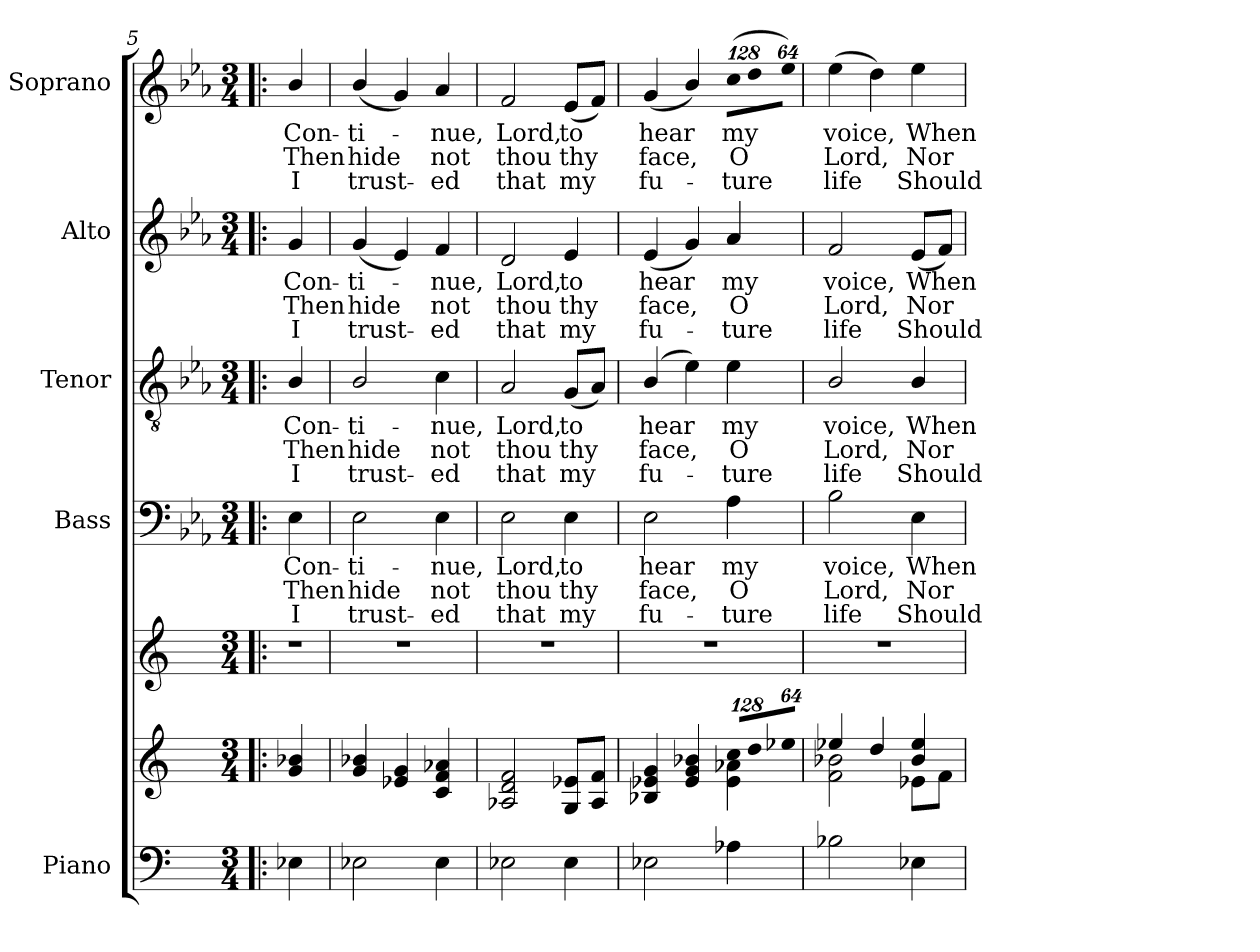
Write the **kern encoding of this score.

**kern	**kern	**kern	**kern	**text	**text	**text	**kern	**text	**text	**text	**kern	**text	**text	**text	**kern	**text	**text	**text
*part5	*part5	*part5	*part4	*part4	*part4	*part4	*part3	*part3	*part3	*part3	*part2	*part2	*part2	*part2	*part1	*part1	*part1	*part1
*staff7	*staff6	*staff5	*staff4	*staff4	*staff4	*staff4	*staff3	*staff3	*staff3	*staff3	*staff2	*staff2	*staff2	*staff2	*staff1	*staff1	*staff1	*staff1
*I"Piano	*	*	*I"Bass	*	*	*	*I"Tenor	*	*	*	*I"Alto	*	*	*	*I"Soprano	*	*	*
*I'Pno.	*	*	*I'B.	*	*	*	*I'T.	*	*	*	*I'A.	*	*	*	*I'S.	*	*	*
*clefF4	*clefG2	*clefG2	*clefF4	*	*	*	*clefGv2	*	*	*	*clefG2	*	*	*	*clefG2	*	*	*
*	*	*	*	*	*	*	*ITrd7c12	*	*	*	*	*	*	*	*	*	*	*
*k[]	*k[]	*k[]	*k[b-e-a-]	*	*	*	*k[b-e-a-]	*	*	*	*k[b-e-a-]	*	*	*	*k[b-e-a-]	*	*	*
*C:	*C:	*C:	*E-:	*	*	*	*E-:	*	*	*	*E-:	*	*	*	*E-:	*	*	*
*M3/4	*M3/4	*M3/4	*M3/4	*	*	*	*M3/4	*	*	*	*M3/4	*	*	*	*M3/4	*	*	*
=5!|:	=5!|:	=5!|:	=5!|:	=5!|:	=5!|:	=5!|:	=5!|:	=5!|:	=5!|:	=5!|:	=5!|:	=5!|:	=5!|:	=5!|:	=5!|:	=5!|:	=5!|:	=5!|:
!	!	!LO:N:vis=1	!	!	!	!	!	!	!	!	!	!	!	!	!	!	!	!
!	!	!	!	!LO:LY:b:color=#000000	!LO:LY:b:color=#000000	!LO:LY:b:color=#000000	!	!	!	!	!	!	!	!	!	!	!	!
!	!	!	!	!	!	!	!	!LO:LY:b:color=#000000	!LO:LY:b:color=#000000	!LO:LY:b:color=#000000	!	!	!	!	!	!	!	!
!	!	!	!	!	!	!	!	!	!	!	!	!LO:LY:b:color=#000000	!LO:LY:b:color=#000000	!LO:LY:b:color=#000000	!	!	!	!
!	!	!	!	!	!	!	!	!	!	!	!	!	!	!	!	!LO:LY:b:color=#000000	!LO:LY:b:color=#000000	!LO:LY:b:color=#000000
4E-i\	4gi/ 4b-i	4r	4E-i\	Con-	Then	I	4BB-i/	Con-	Then	I	4gi/	Con-	Then	I	4b-i/	Con-	Then	I
=6	=6	=6	=6	=6	=6	=6	=6	=6	=6	=6	=6	=6	=6	=6	=6	=6	=6	=6
!	!	!LO:N:vis=1	!	!	!	!	!	!	!	!	!	!	!	!	!	!	!	!
!	!	!	!	!LO:LY:b:color=#000000	!LO:LY:b:color=#000000	!LO:LY:b:color=#000000	!	!	!	!	!	!	!	!	!	!	!	!
!	!	!	!	!	!	!	!	!LO:LY:b:color=#000000	!LO:LY:b:color=#000000	!LO:LY:b:color=#000000	!	!	!	!	!	!	!	!
!	!	!	!	!	!	!	!	!	!	!	!	!LO:LY:b:color=#000000	!LO:LY:b:color=#000000	!LO:LY:b:color=#000000	!	!	!	!
!	!	!	!	!	!	!	!	!	!	!	!	!	!	!	!	!LO:LY:b:color=#000000	!LO:LY:b:color=#000000	!LO:LY:b:color=#000000
2E-i\	4gi/ 4b-i	2.r	2E-i\	-ti-	hide	trust-	2BB-i/	-ti-	hide	trust-	(4gi/	-ti-	hide	trust-	(4b-i/	-ti-	hide	trust-
.	4e-i/ 4gi	.	.	.	.	.	.	.	.	.	4e-i/)	.	.	.	4gi/)	.	.	.
!	!	!	!	!LO:LY:b:color=#000000	!LO:LY:b:color=#000000	!LO:LY:b:color=#000000	!	!	!	!	!	!	!	!	!	!	!	!
!	!	!	!	!	!	!	!	!LO:LY:b:color=#000000	!LO:LY:b:color=#000000	!LO:LY:b:color=#000000	!	!	!	!	!	!	!	!
!	!	!	!	!	!	!	!	!	!	!	!	!LO:LY:b:color=#000000	!LO:LY:b:color=#000000	!LO:LY:b:color=#000000	!	!	!	!
!	!	!	!	!	!	!	!	!	!	!	!	!	!	!	!	!LO:LY:b:color=#000000	!LO:LY:b:color=#000000	!LO:LY:b:color=#000000
4E-i\	4ci/ 4fi 4a-i	.	4E-i\	-nue,	not	-ed	4Ci\	-nue,	not	-ed	4fi/	-nue,	not	-ed	4a-i/	-nue,	not	-ed
=7	=7	=7	=7	=7	=7	=7	=7	=7	=7	=7	=7	=7	=7	=7	=7	=7	=7	=7
!	!	!LO:N:vis=1	!	!	!	!	!	!	!	!	!	!	!	!	!	!	!	!
!	!	!	!	!LO:LY:b:color=#000000	!LO:LY:b:color=#000000	!LO:LY:b:color=#000000	!	!	!	!	!	!	!	!	!	!	!	!
!	!	!	!	!	!	!	!	!LO:LY:b:color=#000000	!LO:LY:b:color=#000000	!LO:LY:b:color=#000000	!	!	!	!	!	!	!	!
!	!	!	!	!	!	!	!	!	!	!	!	!LO:LY:b:color=#000000	!LO:LY:b:color=#000000	!LO:LY:b:color=#000000	!	!	!	!
!	!	!	!	!	!	!	!	!	!	!	!	!	!	!	!	!LO:LY:b:color=#000000	!LO:LY:b:color=#000000	!LO:LY:b:color=#000000
2E-i\	2A-i/ 2di 2fi	2.r	2E-i\	Lord,	thou	that	2AA-i/	Lord,	thou	that	2di/	Lord,	thou	that	2fi/	Lord,	thou	that
!	!	!	!	!LO:LY:b:color=#000000	!LO:LY:b:color=#000000	!LO:LY:b:color=#000000	!	!	!	!	!	!	!	!	!	!	!	!
!	!	!	!	!	!	!	!	!LO:LY:b:color=#000000	!LO:LY:b:color=#000000	!LO:LY:b:color=#000000	!	!	!	!	!	!	!	!
!	!	!	!	!	!	!	!	!	!	!	!	!LO:LY:b:color=#000000	!LO:LY:b:color=#000000	!LO:LY:b:color=#000000	!	!	!	!
!	!	!	!	!	!	!	!	!	!	!	!	!	!	!	!	!LO:LY:b:color=#000000	!LO:LY:b:color=#000000	!LO:LY:b:color=#000000
4E-i\	8Gi/ 8e-i/L	.	4E-i\	to	thy	my	(8GGi/L	to	thy	my	4e-i/	to	thy	my	(8e-i/L	to	thy	my
.	8A-i/ 8fi/J	.	.	.	.	.	8AA-i/J)	.	.	.	.	.	.	.	8fi/J)	.	.	.
=8	=8	=8	=8	=8	=8	=8	=8	=8	=8	=8	=8	=8	=8	=8	=8	=8	=8	=8
*	*^	*	*	*	*	*	*	*	*	*	*	*	*	*	*	*	*	*
!	!	!	!LO:N:vis=1	!	!	!	!	!	!	!	!	!	!	!	!	!	!	!	!
!	!	!	!	!	!LO:LY:b:color=#000000	!LO:LY:b:color=#000000	!LO:LY:b:color=#000000	!	!	!	!	!	!	!	!	!	!	!	!
!	!	!	!	!	!	!	!	!	!LO:LY:b:color=#000000	!LO:LY:b:color=#000000	!LO:LY:b:color=#000000	!	!	!	!	!	!	!	!
!	!	!	!	!	!	!	!	!	!	!	!	!	!LO:LY:b:color=#000000	!LO:LY:b:color=#000000	!LO:LY:b:color=#000000	!	!	!	!
!	!	!	!	!	!	!	!	!	!	!	!	!	!	!	!	!	!LO:LY:b:color=#000000	!LO:LY:b:color=#000000	!LO:LY:b:color=#000000
2E-i\	4B-i/ 4e-i 4gi	2ryy	2.r	2E-i\	hear	face,	fu-	(4BB-i/	hear	face,	fu-	(4e-i/	hear	face,	fu-	(4gi/	hear	face,	fu-
.	4e-i/ 4gi 4b-i	.	.	.	.	.	.	4E-i\)	.	.	.	4gi/)	.	.	.	4b-i/)	.	.	.
*	*Xbrackettup	*	*	*	*	*	*	*	*	*	*	*	*	*	*	*	*	*	*
!	!LO:N:vis=8	!	!	!	!	!	!	!	!	!	!	!	!	!	!	!	!	!	!
!	!	!	!	!	!LO:LY:b:color=#000000	!LO:LY:b:color=#000000	!LO:LY:b:color=#000000	!	!	!	!	!	!	!	!	!	!	!	!
!	!	!	!	!	!	!	!	!	!LO:LY:b:color=#000000	!LO:LY:b:color=#000000	!LO:LY:b:color=#000000	!	!	!	!	!	!	!	!
!	!	!	!	!	!	!	!	!	!	!	!	!	!LO:LY:b:color=#000000	!LO:LY:b:color=#000000	!LO:LY:b:color=#000000	!	!	!	!
*	*	*	*	*	*	*	*	*	*	*	*	*	*	*	*	*Xbrackettup	*	*	*
!	!	!	!	!	!	!	!	!	!	!	!	!	!	!	!	!LO:N:vis=8	!	!	!
!	!	!	!	!	!	!	!	!	!	!	!	!	!	!	!	!	!LO:LY:b:color=#000000	!LO:LY:b:color=#000000	!LO:LY:b:color=#000000
4A-i\	1024%85cci/L	4e-i\ 4a-i	.	4A-i\	my	O	-ture	4E-i\	my	O	-ture	4a-i/	my	O	-ture	(1024%85cci\L	my	O	-ture
!	!LO:N:vis=8	!	!	!	!	!	!	!	!	!	!	!	!	!	!	!LO:N:vis=8	!	!	!
.	1024%85ddi/	.	.	.	.	.	.	.	.	.	.	.	.	.	.	1024%85ddi\	.	.	.
!	!LO:N:vis=8	!	!	!	!	!	!	!	!	!	!	!	!	!	!	!LO:N:vis=8	!	!	!
.	512%43ee-i/J	.	.	.	.	.	.	.	.	.	.	.	.	.	.	512%43ee-i\J)	.	.	.
=9	=9	=9	=9	=9	=9	=9	=9	=9	=9	=9	=9	=9	=9	=9	=9	=9	=9	=9	=9
!	!	!	!LO:N:vis=1	!	!	!	!	!	!	!	!	!	!	!	!	!	!	!	!
!	!	!	!	!	!LO:LY:b:color=#000000	!LO:LY:b:color=#000000	!LO:LY:b:color=#000000	!	!	!	!	!	!	!	!	!	!	!	!
!	!	!	!	!	!	!	!	!	!LO:LY:b:color=#000000	!LO:LY:b:color=#000000	!LO:LY:b:color=#000000	!	!	!	!	!	!	!	!
!	!	!	!	!	!	!	!	!	!	!	!	!	!LO:LY:b:color=#000000	!LO:LY:b:color=#000000	!LO:LY:b:color=#000000	!	!	!	!
!	!	!	!	!	!	!	!	!	!	!	!	!	!	!	!	!	!LO:LY:b:color=#000000	!LO:LY:b:color=#000000	!LO:LY:b:color=#000000
2B-i\	4ee-i/	2fi\ 2b-i	2.r	2B-i\	voice,	Lord,	life	2BB-i/	voice,	Lord,	life	2fi/	voice,	Lord,	life	(4ee-i\	voice,	Lord,	life
.	4ddi/	.	.	.	.	.	.	.	.	.	.	.	.	.	.	4ddi\)	.	.	.
!	!	!	!	!	!LO:LY:b:color=#000000	!LO:LY:b:color=#000000	!LO:LY:b:color=#000000	!	!	!	!	!	!	!	!	!	!	!	!
!	!	!	!	!	!	!	!	!	!LO:LY:b:color=#000000	!LO:LY:b:color=#000000	!LO:LY:b:color=#000000	!	!	!	!	!	!	!	!
!	!	!	!	!	!	!	!	!	!	!	!	!	!LO:LY:b:color=#000000	!LO:LY:b:color=#000000	!LO:LY:b:color=#000000	!	!	!	!
!	!	!	!	!	!	!	!	!	!	!	!	!	!	!	!	!	!LO:LY:b:color=#000000	!LO:LY:b:color=#000000	!LO:LY:b:color=#000000
4E-i\	4b-i/ 4ee-i	8e-i\L	.	4E-i\	When-	Nor	Should	4BB-i/	When-	Nor	Should	(8e-i/L	When-	Nor	Should	4ee-i\	When-	Nor	Should
.	.	8fi\J	.	.	.	.	.	.	.	.	.	8fi/J)	.	.	.	.	.	.	.
*	*v	*v	*	*	*	*	*	*	*	*	*	*	*	*	*	*	*	*	*
=	=	=	=	=	=	=	=	=	=	=	=	=	=	=	=	=	=	=
*-	*-	*-	*-	*-	*-	*-	*-	*-	*-	*-	*-	*-	*-	*-	*-	*-	*-	*-
